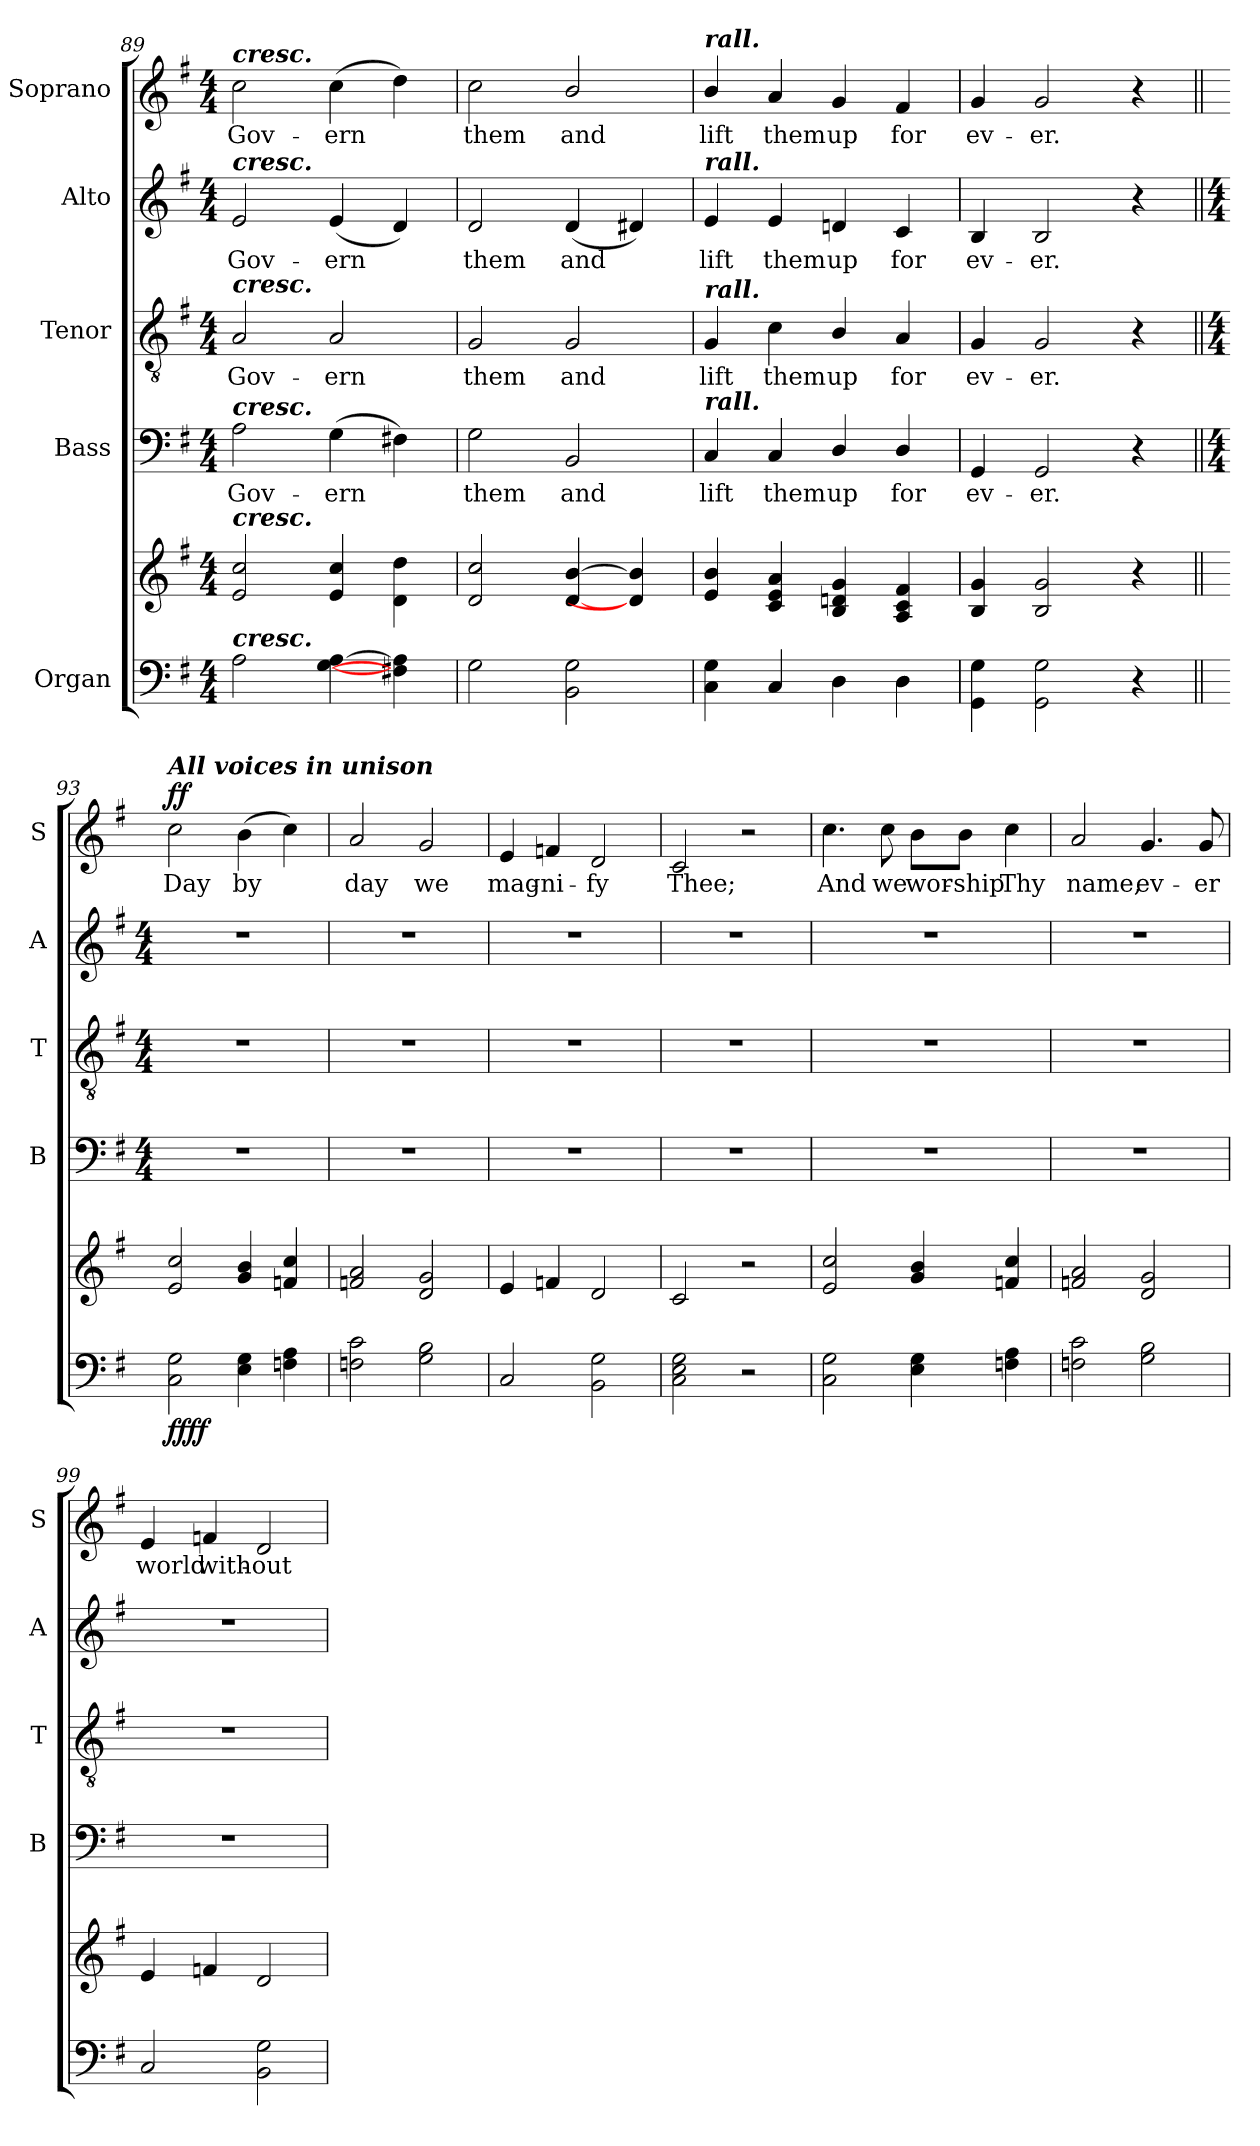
**kern	**kern	**dynam	**kern	**text	**kern	**text	**kern	**text	**kern	**text	**dynam
*part5	*part5	*part5	*part4	*part4	*part3	*part3	*part2	*part2	*part1	*part1	*part1
*staff6	*staff5	*staff5/6	*staff4	*staff4	*staff3	*staff3	*staff2	*staff2	*staff1	*staff1	*staff1
*I"Organ	*	*	*I"Bass	*	*I"Tenor	*	*I"Alto	*	*I"Soprano	*	*
*	*	*	*I'B	*	*I'T	*	*I'A	*	*I'S	*	*
*clefF4	*clefG2	*	*clefF4	*	*clefGv2	*	*clefG2	*	*clefG2	*	*
*k[f#]	*k[f#]	*	*k[f#]	*	*k[f#]	*	*k[f#]	*	*k[f#]	*	*
*G:	*G:	*	*G:	*	*G:	*	*G:	*	*G:	*	*
*M4/4	*M4/4	*	*M4/4	*	*M4/4	*	*M4/4	*	*M4/4	*	*
=89	=89	=89	=89	=89	=89	=89	=89	=89	=89	=89	=89
!	!	!	!	!	!	!	!	!	!LO:TX:a:Bi:t=cresc.	!	!
!	!	!	!	!	!	!	!LO:TX:a:Bi:t=cresc.	!	!	!	!
!	!	!	!	!	!LO:TX:a:Bi:t=cresc.	!	!	!	!	!	!
!	!	!	!LO:TX:a:Bi:t=cresc.	!	!	!	!	!	!	!	!
!	!LO:TX:a:Bi:t=cresc.	!	!	!	!	!	!	!	!	!	!
!LO:TX:a:Bi:t=cresc.	!	!	!	!	!	!	!	!	!	!	!
!	!	!	!	!LO:LY:b	!	!LO:LY:b	!	!LO:LY:b	!	!LO:LY:b	!
2A	2e/ 2cc/	.	2A	Gov-	2A	Gov-	2e	Gov-	2cc	Gov-	.
!	!	!	!	!LO:LY:b	!	!LO:LY:b	!	!LO:LY:b	!	!LO:LY:b	!
[4G [4A	4e/ 4cc/	.	(>4G	-ern	2A	-ern	(<4e	-ern	(>4cc	-ern	.
4F#X] 4A]	4d\ 4dd\	.	4F#X)	.	.	.	4d)	.	4dd)	.	.
=90	=90	=90	=90	=90	=90	=90	=90	=90	=90	=90	=90
!	!	!	!	!LO:LY:b	!	!LO:LY:b	!	!LO:LY:b	!	!LO:LY:b	!
2G	2d/ 2cc/	.	2G	them	2G	them	2d	them	2cc	them	.
!	!	!	!	!LO:LY:b	!	!LO:LY:b	!	!LO:LY:b	!	!LO:LY:b	!
2BB\ 2G\	[4d [4b	.	2BB	and	2G	and	(<4d	and	2b/	and	.
.	4d#] 4b]	.	.	.	.	.	4d#X)	.	.	.	.
=91	=91	=91	=91	=91	=91	=91	=91	=91	=91	=91	=91
!	!	!	!	!	!	!	!	!	!LO:TX:a:Bi:t=rall.	!	!
!	!	!	!	!	!	!	!LO:TX:a:Bi:t=rall.	!	!	!	!
!	!	!	!	!	!LO:TX:a:Bi:t=rall.	!	!	!	!	!	!
!	!	!	!LO:TX:a:Bi:t=rall.	!	!	!	!	!	!	!	!
!	!	!	!	!LO:LY:b	!	!LO:LY:b	!	!LO:LY:b	!	!LO:LY:b	!
4C\ 4G\	4e/ 4b/	.	4C	lift	4G	lift	4e	lift	4b/	lift	.
!	!	!	!	!LO:LY:b	!	!LO:LY:b	!	!LO:LY:b	!	!LO:LY:b	!
4C	4c 4e 4a	.	4C	them	4c	them	4e	them	4a	them	.
!	!	!	!	!LO:LY:b	!	!LO:LY:b	!	!LO:LY:b	!	!LO:LY:b	!
4D	4B 4dn 4g	.	4D/	up	4B/	up	4dn	up	4g	up	.
!	!	!	!	!LO:LY:b	!	!LO:LY:b	!	!LO:LY:b	!	!LO:LY:b	!
4D	4A 4c 4f#	.	4D/	for	4A	for	4c	for	4f#	for	.
=92	=92	=92	=92	=92	=92	=92	=92	=92	=92	=92	=92
!	!	!	!	!LO:LY:b	!	!LO:LY:b	!	!LO:LY:b	!	!LO:LY:b	!
4GG\ 4G\	4B 4g	.	4GG	ev-	4G	ev-	4B	ev-	4g	ev-	.
!	!	!	!	!LO:LY:b	!	!LO:LY:b	!	!LO:LY:b	!	!LO:LY:b	!
2GG\ 2G\	2B 2g	.	2GG	-er.	2G	-er.	2B	-er.	2g	-er.	.
4r	4r	.	4r	.	4r	.	4r	.	4r	.	.
!!LO:LB:g=z
=93||	=93||	=93||	=93||	=93||	=93||	=93||	=93||	=93||	=93||	=93||	=93||
*	*	*	*M4/4	*	*M4/4	*	*M4/4	*	*	*	*
!	!	!	!	!	!	!	!	!	!LO:TX:a:Bi:t=All voices in unison	!	!
!	!	!LO:DY:b=2	!	!	!	!	!	!	!	!LO:LY:b	!
!	!	!LO:DY:n=1:b	!	!	!	!	!	!	!	!	!LO:DY:b
2C 2G	2e 2cc	ff ff	1r	.	1r	.	1r	.	2cc	Day	ff
!	!	!	!	!	!	!	!	!	!	!LO:LY:b	!
4E 4G	4g 4b	.	.	.	.	.	.	.	(>4b	by	.
4Fn 4A	4fn 4cc	.	.	.	.	.	.	.	4cc)	.	.
=94	=94	=94	=94	=94	=94	=94	=94	=94	=94	=94	=94
!	!	!	!	!	!	!	!	!	!	!LO:LY:b	!
2Fn 2c	2fn 2a	.	1r	.	1r	.	1r	.	2a	day	.
!	!	!	!	!	!	!	!	!	!	!LO:LY:b	!
2G 2B	2d 2g	.	.	.	.	.	.	.	2g	we	.
=95	=95	=95	=95	=95	=95	=95	=95	=95	=95	=95	=95
!	!	!	!	!	!	!	!	!	!	!LO:LY:b	!
2C	4e	.	1r	.	1r	.	1r	.	4e	mag-	.
!	!	!	!	!	!	!	!	!	!	!LO:LY:b	!
.	4fn	.	.	.	.	.	.	.	4fn	-ni-	.
!	!	!	!	!	!	!	!	!	!	!LO:LY:b	!
2BB 2G	2d	.	.	.	.	.	.	.	2d	-fy	.
=96	=96	=96	=96	=96	=96	=96	=96	=96	=96	=96	=96
!	!	!	!	!	!	!	!	!	!	!LO:LY:b	!
2C 2E 2G	2c	.	1r	.	1r	.	1r	.	2c	Thee;	.
2r	2r	.	.	.	.	.	.	.	2r	.	.
=97	=97	=97	=97	=97	=97	=97	=97	=97	=97	=97	=97
!	!	!	!	!	!	!	!	!	!	!LO:LY:b	!
2C 2G	2e 2cc	.	1r	.	1r	.	1r	.	4.cc	And	.
!	!	!	!	!	!	!	!	!	!	!LO:LY:b	!
.	.	.	.	.	.	.	.	.	8cc	we	.
!	!	!	!	!	!	!	!	!	!	!LO:LY:b	!
4E 4G	4g 4b	.	.	.	.	.	.	.	8b\L	wor-	.
!	!	!	!	!	!	!	!	!	!	!LO:LY:b	!
.	.	.	.	.	.	.	.	.	8b\J	-ship	.
!	!	!	!	!	!	!	!	!	!	!LO:LY:b	!
4Fn 4A	4fn 4cc	.	.	.	.	.	.	.	4cc	Thy	.
=98	=98	=98	=98	=98	=98	=98	=98	=98	=98	=98	=98
!	!	!	!	!	!	!	!	!	!	!LO:LY:b	!
2Fn 2c	2fn 2a	.	1r	.	1r	.	1r	.	2a	name,	.
!	!	!	!	!	!	!	!	!	!	!LO:LY:b	!
2G 2B	2d 2g	.	.	.	.	.	.	.	4.g	ev-	.
!	!	!	!	!	!	!	!	!	!	!LO:LY:b	!
.	.	.	.	.	.	.	.	.	8g	-er	.
=99	=99	=99	=99	=99	=99	=99	=99	=99	=99	=99	=99
!	!	!	!	!	!	!	!	!	!	!LO:LY:b	!
2C	4e	.	1r	.	1r	.	1r	.	4e	world	.
!	!	!	!	!	!	!	!	!	!	!LO:LY:b	!
.	4fn	.	.	.	.	.	.	.	4fn	with-	.
!	!	!	!	!	!	!	!	!	!	!LO:LY:b	!
2BB 2G	2d	.	.	.	.	.	.	.	2d	-out	.
=	=	=	=	=	=	=	=	=	=	=	=
*-	*-	*-	*-	*-	*-	*-	*-	*-	*-	*-	*-
